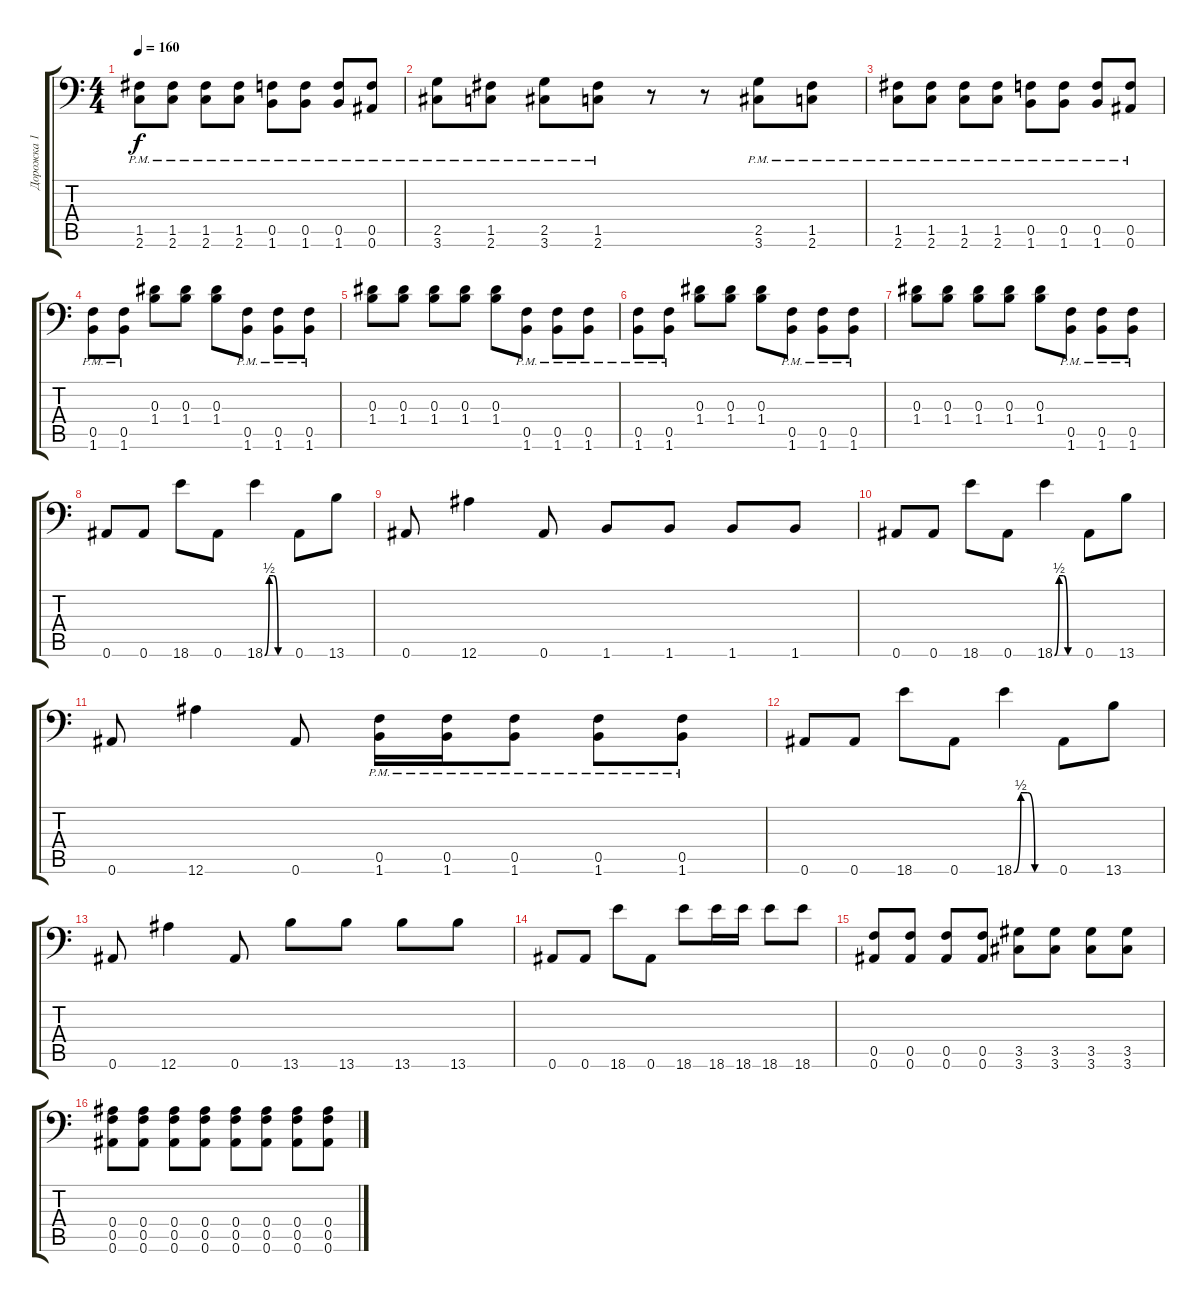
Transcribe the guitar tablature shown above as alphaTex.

\track ("Дорожка 1" "Дорожка 1") {instrument distortionguitar}
\staff {score tabs}
\tuning (C4 G3 Eb3 Bb2 F2 Bb1) {hide}
\ts (4 4)
\tempo 160
\clef f4
\ks c
(1.5{pm} 2.6{pm}).8{dy f} (1.5{pm} 2.6{pm}).8 (1.5{pm} 2.6{pm}).8 (1.5{pm} 2.6{pm}).8 (0.5{pm} 1.6{pm}).8 (0.5{pm} 1.6{pm}).8 (0.5{pm} 1.6{pm}).8 (0.5{pm} 0.6{pm}).8 |
(2.5{pm} 3.6{pm}).8 (1.5{pm} 2.6{pm}).8 (2.5{pm} 3.6{pm}).8 (1.5{pm} 2.6{pm}).8 r.8 r.8 (2.5{pm} 3.6{pm}).8 (1.5{pm} 2.6{pm}).8 |
(1.5{pm} 2.6{pm}).8 (1.5{pm} 2.6{pm}).8 (1.5{pm} 2.6{pm}).8 (1.5{pm} 2.6{pm}).8 (0.5{pm} 1.6{pm}).8 (0.5{pm} 1.6{pm}).8 (0.5{pm} 1.6{pm}).8 (0.5{pm} 0.6{pm}).8 |
(0.5{pm} 1.6{pm}).8 (0.5{pm} 1.6{pm}).8 (0.3 1.4).8 (0.3 1.4).8 (0.3 1.4).8 (0.5{pm} 1.6{pm}).8 (0.5{pm} 1.6{pm}).8 (0.5{pm} 1.6{pm}).8 |
(0.3 1.4).8 (0.3 1.4).8 (0.3 1.4).8 (0.3 1.4).8 (0.3 1.4).8 (0.5{pm} 1.6{pm}).8 (0.5{pm} 1.6{pm}).8 (0.5{pm} 1.6{pm}).8 |
(0.5{pm} 1.6{pm}).8 (0.5{pm} 1.6{pm}).8 (0.3 1.4).8 (0.3 1.4).8 (0.3 1.4).8 (0.5{pm} 1.6{pm}).8 (0.5{pm} 1.6{pm}).8 (0.5{pm} 1.6{pm}).8 |
(0.3 1.4).8 (0.3 1.4).8 (0.3 1.4).8 (0.3 1.4).8 (0.3 1.4).8 (0.5{pm} 1.6{pm}).8 (0.5{pm} 1.6{pm}).8 (0.5{pm} 1.6{pm}).8 |
0.6.8 0.6.8 18.6.8 0.6.8 18.6{be (custom 0 0 10 2 20 2 30 0 60 0)}.4 0.6.8 13.6.8 |
0.6.8 12.6.4 0.6.8 1.6.8 1.6.8 1.6.8 1.6.8 |
0.6.8 0.6.8 18.6.8 0.6.8 18.6{be (custom 0 0 10 2 20 2 30 0 60 0)}.4 0.6.8 13.6.8 |
0.6.8 12.6.4 0.6.8 (0.5{pm} 1.6{pm}).16 (0.5{pm} 1.6{pm}).16 (0.5{pm} 1.6{pm}).8 (0.5{pm} 1.6{pm}).8 (0.5{pm} 1.6{pm}).8 |
0.6.8 0.6.8 18.6.8 0.6.8 18.6{be (custom 0 0 10 2 20 2 30 0 60 0)}.4 0.6.8 13.6.8 |
0.6.8 12.6.4 0.6.8 13.6.8 13.6.8 13.6.8 13.6.8 |
0.6.8 0.6.8 18.6.8 0.6.8 18.6.8 18.6.16 18.6.16 18.6.8 18.6.8 |
(0.5 0.6).8 (0.5 0.6).8 (0.5 0.6).8 (0.5 0.6).8 (3.5 3.6).8 (3.5 3.6).8 (3.5 3.6).8 (3.5 3.6).8 |
(0.4 0.5 0.6).8 (0.4 0.5 0.6).8 (0.4 0.5 0.6).8 (0.4 0.5 0.6).8 (0.4 0.5 0.6).8 (0.4 0.5 0.6).8 (0.4 0.5 0.6).8 (0.4 0.5 0.6).8
